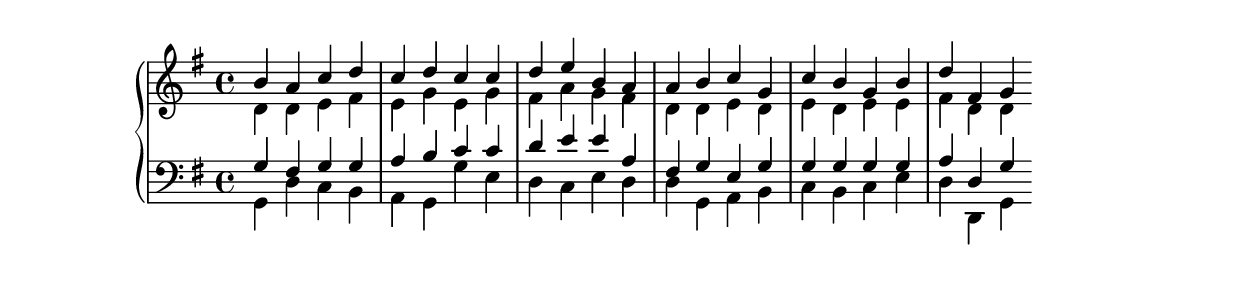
global = {
  \key g \major
  \time 4/4
}

\parallelMusic #'(voiceA voiceB voiceC voiceD) {
  % Bar 1
b' a' c'' d'' c'' d'' c'' c'' d'' e'' b' a' a' b' c'' g' c'' b' g' b' d'' fis' g'|
d' d' e' fis' e' g' e' g' fis' a' g' fis' d' d' e' d' e' d' e' e' fis' d' d'|
g fis g g a b c' c' d' e' e' a fis g e g g g g g a d g|
g, d c b, a, g, g e d c e d d g, a, b, c b, c e d d, g,|
  % Bar 2 ...
}

\score {
  \new PianoStaff <<
     \new Staff {
       \global
       <<
         \voiceA
         \\
         \voiceB
       >>
     }
     \new Staff {
       \global \clef bass
       <<
         \voiceC
         \\
         \voiceD
       >>
     }
  >>
  \layout{}
  \midi{}
}